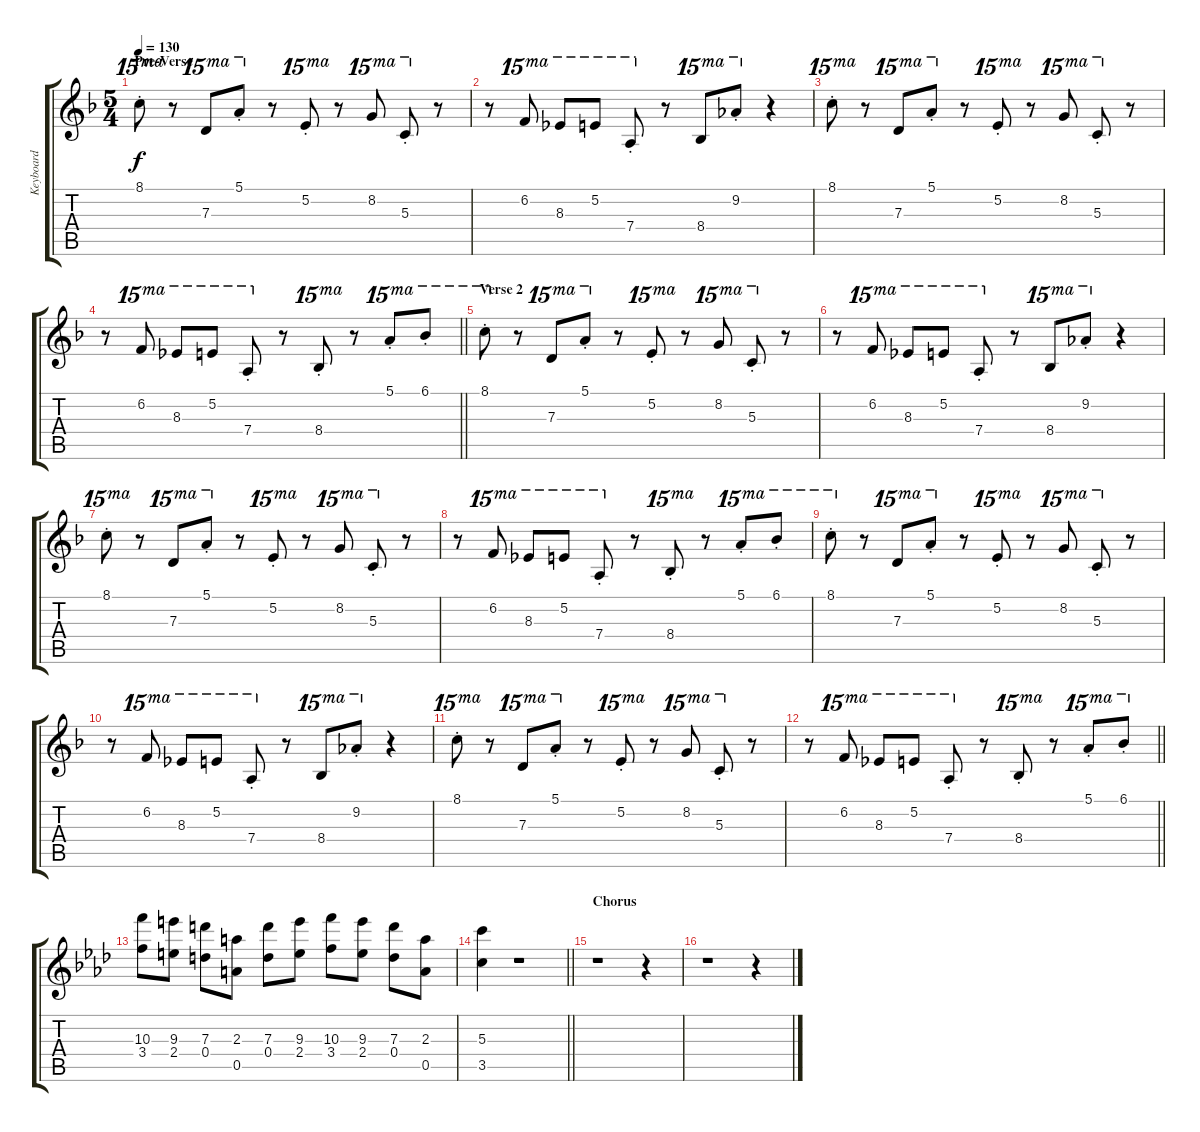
\track ("Keyboard" "Keyboard") {instrument brightacousticpiano}
\staff {score tabs}
\tuning (E6 B5 G5 D5 A4 E4) {hide}
\ts (5 4)
\section ("" "Pre-Verse")
\tempo 130
\clef g2
\ks f
8.1{st}.8{ot 15ma dy f} r.8 7.3.8{ot 15ma} 5.1{st}.8{ot 15ma} r.8 5.2{st}.8{ot 15ma} r.8 8.2.8{ot 15ma} 5.3{st}.8{ot 15ma} r.8 |
r.8 6.2.8{ot 15ma} 8.3.8{ot 15ma} 5.2.8{ot 15ma} 7.4{st}.8{ot 15ma} r.8 8.4.8{ot 15ma} 9.2{st}.8{ot 15ma} r.4 |
8.1{st}.8{ot 15ma} r.8 7.3.8{ot 15ma} 5.1{st}.8{ot 15ma} r.8 5.2{st}.8{ot 15ma} r.8 8.2.8{ot 15ma} 5.3{st}.8{ot 15ma} r.8 |
\barLineRight lightlight
r.8 6.2.8{ot 15ma} 8.3.8{ot 15ma} 5.2.8{ot 15ma} 7.4{st}.8{ot 15ma} r.8 8.4{st}.8{ot 15ma} r.8 5.1{st}.8{ot 15ma} 6.1{st}.8{ot 15ma} |
\section ("" "Verse 2")
8.1{st}.8{ot 15ma} r.8 7.3.8{ot 15ma} 5.1{st}.8{ot 15ma} r.8 5.2{st}.8{ot 15ma} r.8 8.2.8{ot 15ma} 5.3{st}.8{ot 15ma} r.8 |
r.8 6.2.8{ot 15ma} 8.3.8{ot 15ma} 5.2.8{ot 15ma} 7.4{st}.8{ot 15ma} r.8 8.4.8{ot 15ma} 9.2{st}.8{ot 15ma} r.4 |
8.1{st}.8{ot 15ma} r.8 7.3.8{ot 15ma} 5.1{st}.8{ot 15ma} r.8 5.2{st}.8{ot 15ma} r.8 8.2.8{ot 15ma} 5.3{st}.8{ot 15ma} r.8 |
r.8 6.2.8{ot 15ma} 8.3.8{ot 15ma} 5.2.8{ot 15ma} 7.4{st}.8{ot 15ma} r.8 8.4{st}.8{ot 15ma} r.8 5.1{st}.8{ot 15ma} 6.1{st}.8{ot 15ma} |
8.1{st}.8{ot 15ma} r.8 7.3.8{ot 15ma} 5.1{st}.8{ot 15ma} r.8 5.2{st}.8{ot 15ma} r.8 8.2.8{ot 15ma} 5.3{st}.8{ot 15ma} r.8 |
r.8 6.2.8{ot 15ma} 8.3.8{ot 15ma} 5.2.8{ot 15ma} 7.4{st}.8{ot 15ma} r.8 8.4.8{ot 15ma} 9.2{st}.8{ot 15ma} r.4 |
8.1{st}.8{ot 15ma} r.8 7.3.8{ot 15ma} 5.1{st}.8{ot 15ma} r.8 5.2{st}.8{ot 15ma} r.8 8.2.8{ot 15ma} 5.3{st}.8{ot 15ma} r.8 |
\barLineRight lightlight
r.8 6.2.8{ot 15ma} 8.3.8{ot 15ma} 5.2.8{ot 15ma} 7.4{st}.8{ot 15ma} r.8 8.4{st}.8{ot 15ma} r.8 5.1{st}.8{ot 15ma} 6.1{st}.8{ot 15ma} |
\ks ab
(10.3 3.4).8 (9.3 2.4).8 (7.3 0.4).8 (2.3 0.5).8 (7.3 0.4).8 (9.3 2.4).8 (10.3 3.4).8 (9.3 2.4).8 (7.3 0.4).8 (2.3 0.5).8 |
\barLineRight lightlight
(5.3 3.5).4 r.1 |
\section ("" "Chorus")
r.1 r.4 |
r.1 r.4
